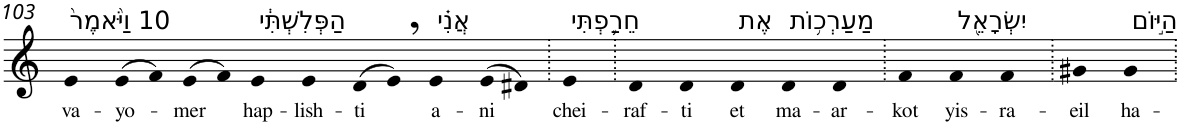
**kern	**text
*part1	*part1
*staff1	*staff1
*I"Piano	*
*I'Pno	*
!!LO:PB:g=z
*clefG2	*
*k[]	*
=103	=103
!LO:TX:a:t=10 וַיֹּ֙אמֶר֙	!
!	!LO:LY:b
4e	va-
!	!LO:LY:b
(>8e	-yo-
8f)	.
!	!LO:LY:b
(>8e	-mer
8f)	.
!LO:TX:a:t=הַפְּלִשְׁתִּ֔י	!
!	!LO:LY:b
4e	hap-
!	!LO:LY:b
4e	-lish-
!	!LO:LY:b
(>8d	-ti
8e,)	.
!LO:TX:a:t=אֲנִ֗י	!
!	!LO:LY:b
4e	a-
!	!LO:LY:b
(>8e	-ni
8d#X)	.
=104.	=104.
!LO:TX:a:t=חֵרַ֛פְתִּי	!
!	!LO:LY:b
4e	chei-
=105.	=105.
!	!LO:LY:b
4d	-raf-
!	!LO:LY:b
4d	-ti
!LO:TX:a:t=אֶת	!
!	!LO:LY:b
4d	et
!LO:TX:a:t=מַעַרְכ֥וֹת	!
!	!LO:LY:b
4d	ma-
!	!LO:LY:b
4d	-ar-
=106.	=106.
!	!LO:LY:b
4f	-kot
!LO:TX:a:t=יִשְׂרָאֵ֖ל	!
!	!LO:LY:b
4f	yis-
!	!LO:LY:b
4f	-ra-
=107.	=107.
!	!LO:LY:b
4g#X	-eil
!LO:TX:a:t=הַיּ֣וֹם	!
!	!LO:LY:b
4g#	ha-
=.	=.
*-	*-
